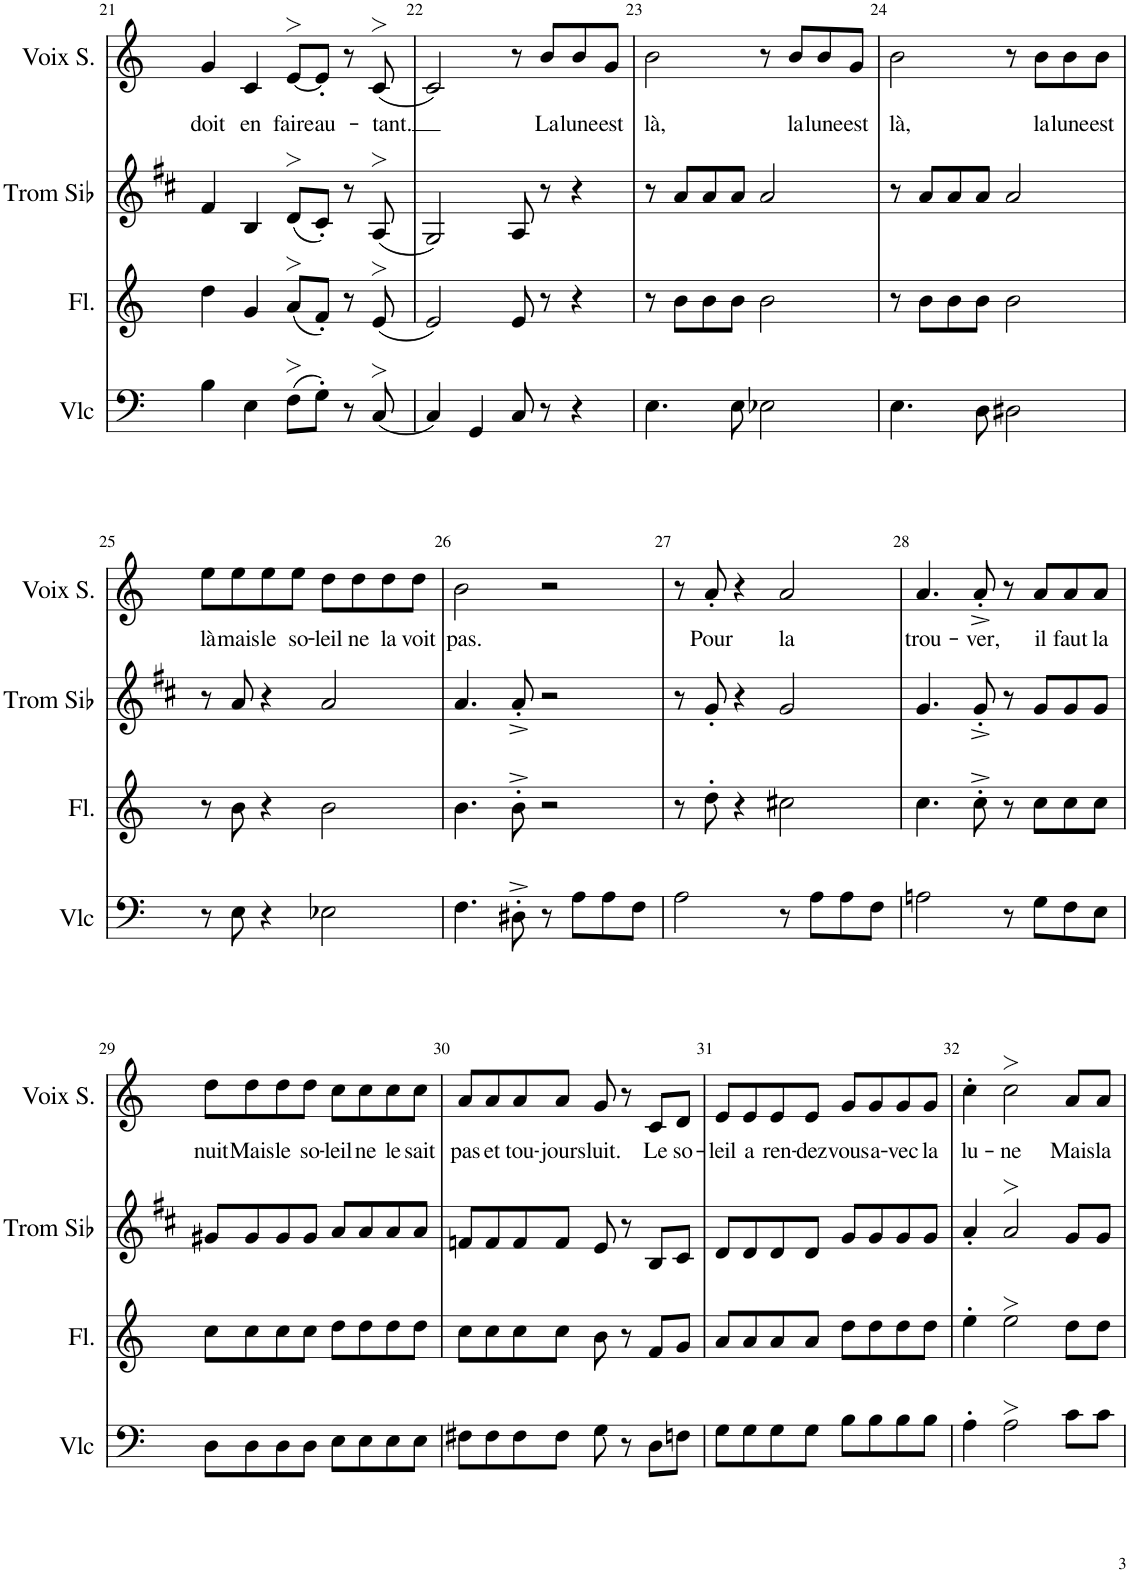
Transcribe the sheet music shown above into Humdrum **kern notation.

**kern	**kern	**kern	**kern	**text
*part4	*part3	*part2	*part1	*part1
*staff4	*staff3	*staff2	*staff1	*staff1
*I"Violoncelle	*I"Flûte	*I"Trompette en Sib	*I"Soprano	*
*I'Vlc	*I'Fl.	*I'Trom Sib	*	*
!!LO:PB:g=z
*clefF4	*clefG2	*clefG2	*clefG2	*
*	*	*Trd1c2	*	*
*k[]	*k[]	*k[f#c#]	*k[]	*
*M4/4	*M4/4	*M4/4	*M4/4	*
=21	=21	=21	=21	=21
!	!	!	!	!LO:LY:b
4B\	4dd\	4f#/	4g/	doit
!	!	!	!	!LO:LY:b
4E\	4g/	4B/	4c/	en
!	!	!	!	!LO:LY:b
(8F>\L	(8a>/L	(8d>/L	[8e>/L	faire
!	!	!	!	!LO:LY:b
8G'\J)	8f'/J)	8c#'/J)	8e'/J]	au-
8r	8r	8r	8r	.
!	!	!	!	!LO:LY:b
(8C>/	(8e>/	(8A>/	(8c>/	-tant.
=22	=22	=22	=22	=22
4C/)	2e/)	2G/)	2c/)	.
4GG/	.	.	.	.
8C/	8e/	8A/	8r	.
!	!	!	!	!LO:LY:b
8r	8r	8r	8b/L	La
!	!	!	!	!LO:LY:b
4r	4r	4r	8b/	lune
!	!	!	!	!LO:LY:b
.	.	.	8g/J	est
=23	=23	=23	=23	=23
!	!	!	!	!LO:LY:b
4.E\	8r	8r	2b\	là,
.	8b\L	8a/L	.	.
.	8b\	8a/	.	.
8E\	8b\J	8a/J	.	.
2E-X\	2b\	2a/	8r	.
!	!	!	!	!LO:LY:b
.	.	.	8b/L	la
!	!	!	!	!LO:LY:b
.	.	.	8b/	lune
!	!	!	!	!LO:LY:b
.	.	.	8g/J	est
=24	=24	=24	=24	=24
!	!	!	!	!LO:LY:b
4.E\	8r	8r	2b\	là,
.	8b\L	8a/L	.	.
.	8b\	8a/	.	.
8D\	8b\J	8a/J	.	.
2D#X\	2b\	2a/	8r	.
!	!	!	!	!LO:LY:b
.	.	.	8b\L	la
!	!	!	!	!LO:LY:b
.	.	.	8b\	lune
!	!	!	!	!LO:LY:b
.	.	.	8b\J	est
!!LO:LB:g=z
=25	=25	=25	=25	=25
!	!	!	!	!LO:LY:b
8r	8r	8r	8ee\L	là
!	!	!	!	!LO:LY:b
8E\	8b\	8a/	8ee\	mais
!	!	!	!	!LO:LY:b
4r	4r	4r	8ee\	le
!	!	!	!	!LO:LY:b
.	.	.	8ee\J	so-
!	!	!	!	!LO:LY:b
2E-X\	2b\	2a/	8dd\L	-leil
!	!	!	!	!LO:LY:b
.	.	.	8dd\	ne
!	!	!	!	!LO:LY:b
.	.	.	8dd\	la
!	!	!	!	!LO:LY:b
.	.	.	8dd\J	voit
=26	=26	=26	=26	=26
!	!	!	!	!LO:LY:b
4.F\	4.b\	4.a/	2b\	pas.
8D#X'^\	8b'^\	8a'^/	.	.
8r	2r	2r	2r	.
8A\L	.	.	.	.
8A\	.	.	.	.
8F\J	.	.	.	.
=27	=27	=27	=27	=27
2A\	8r	8r	8r	.
!	!	!	!	!LO:LY:b
.	8dd'\	8g'/	8a'/	Pour
.	4r	4r	4r	.
!	!	!	!	!LO:LY:b
8r	2cc#X\	2g/	2a/	la
8A\L	.	.	.	.
8A\	.	.	.	.
8F\J	.	.	.	.
=28	=28	=28	=28	=28
!	!	!	!	!LO:LY:b
2An\	4.cc\	4.g/	4.a/	trou-
!	!	!	!	!LO:LY:b
.	8cc'^\	8g'^/	8a'^/	-ver,
8r	8r	8r	8r	.
!	!	!	!	!LO:LY:b
8G\L	8cc\L	8g/L	8a/L	il
!	!	!	!	!LO:LY:b
8F\	8cc\	8g/	8a/	faut
!	!	!	!	!LO:LY:b
8E\J	8cc\J	8g/J	8a/J	la
!!LO:LB:g=z
=29	=29	=29	=29	=29
!	!	!	!	!LO:LY:b
8D\L	8cc\L	8g#X/L	8dd\L	nuit
!	!	!	!	!LO:LY:b
8D\	8cc\	8g#/	8dd\	Mais
!	!	!	!	!LO:LY:b
8D\	8cc\	8g#/	8dd\	le
!	!	!	!	!LO:LY:b
8D\J	8cc\J	8g#/J	8dd\J	so-
!	!	!	!	!LO:LY:b
8E\L	8dd\L	8a/L	8cc\L	-leil
!	!	!	!	!LO:LY:b
8E\	8dd\	8a/	8cc\	ne
!	!	!	!	!LO:LY:b
8E\	8dd\	8a/	8cc\	le
!	!	!	!	!LO:LY:b
8E\J	8dd\J	8a/J	8cc\J	sait
=30	=30	=30	=30	=30
!	!	!	!	!LO:LY:b
8F#X\L	8cc\L	8fn/L	8a/L	pas
!	!	!	!	!LO:LY:b
8F#\	8cc\	8f/	8a/	et
!	!	!	!	!LO:LY:b
8F#\	8cc\	8f/	8a/	tou-
!	!	!	!	!LO:LY:b
8F#\J	8cc\J	8f/J	8a/J	-jours
!	!	!	!	!LO:LY:b
8G\	8b\	8e/	8g/	luit.
8r	8r	8r	8r	.
!	!	!	!	!LO:LY:b
8D\L	8f/L	8B/L	8c/L	Le
!	!	!	!	!LO:LY:b
8Fn\J	8g/J	8c#/J	8d/J	so-
=31	=31	=31	=31	=31
!	!	!	!	!LO:LY:b
8G\L	8a/L	8d/L	8e/L	-leil
!	!	!	!	!LO:LY:b
8G\	8a/	8d/	8e/	a
!	!	!	!	!LO:LY:b
8G\	8a/	8d/	8e/	ren-
!	!	!	!	!LO:LY:b
8G\J	8a/J	8d/J	8e/J	-dez
!	!	!	!	!LO:LY:b
8B\L	8dd\L	8g/L	8g/L	vous
!	!	!	!	!LO:LY:b
8B\	8dd\	8g/	8g/	a-
!	!	!	!	!LO:LY:b
8B\	8dd\	8g/	8g/	-vec
!	!	!	!	!LO:LY:b
8B\J	8dd\J	8g/J	8g/J	la
=32	=32	=32	=32	=32
!	!	!	!	!LO:LY:b
4A'\	4ee'\	4a'/	4cc'\	lu-
!	!	!	!	!LO:LY:b
2A>\	2ee>\	2a>/	2cc>\	-ne
!	!	!	!	!LO:LY:b
8c\L	8dd\L	8g/L	8a/L	Mais
!	!	!	!	!LO:LY:b
8c\J	8dd\J	8g/J	8a/J	la
=	=	=	=	=
*-	*-	*-	*-	*-
